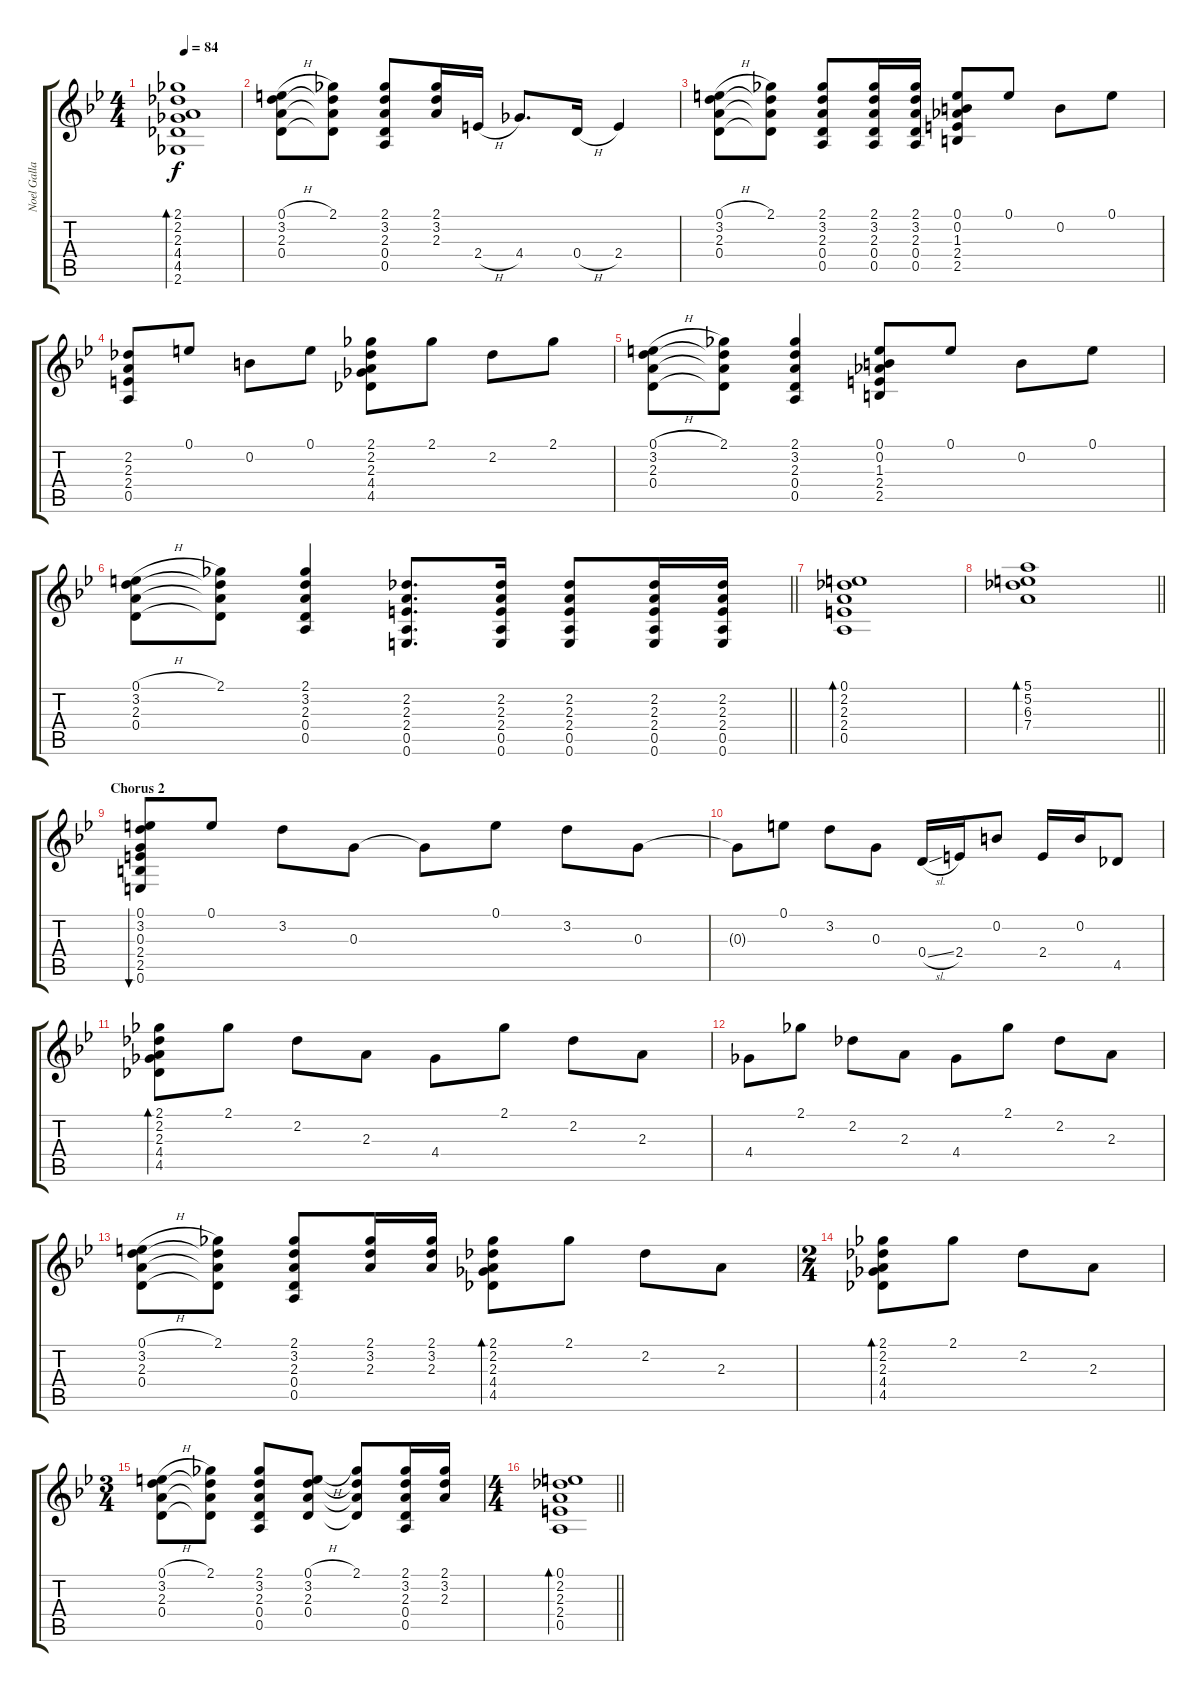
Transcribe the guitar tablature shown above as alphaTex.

\track ("Noel Gallagher" "Noel Galla") {instrument electricguitarjazz}
\staff {score tabs}
\tuning (E4 B3 G3 D3 A2 E2) {hide}
\ts (4 4)
\tempo 84
\clef g2
\ks bb
(2.1 2.2 2.3 4.4 4.5 2.6).1{bd 240 dy f} |
(0.1{h} 3.2 2.3 0.4).8 (2.1 3.2{t} 2.3{t} 0.4{t}).8 (2.1 3.2 2.3 0.4 0.5).8 (2.1 3.2 2.3).16 2.4{h}.16 4.4.8{d} 0.4{h}.16 2.4.4 |
(0.1{h} 3.2 2.3 0.4).8 (2.1 3.2{t} 2.3{t} 0.4{t}).8 (2.1 3.2 2.3 0.4 0.5).8 (2.1 3.2 2.3 0.4 0.5).16 (2.1 3.2 2.3 0.4 0.5).16 (0.1 0.2 1.3 2.4 2.5).8 0.1.8 0.2.8 0.1.8 |
(2.2 2.3 2.4 0.5).8 0.1.8 0.2.8 0.1.8 (2.1 2.2 2.3 4.4 4.5).8 2.1.8 2.2.8 2.1.8 |
(0.1{h} 3.2 2.3 0.4).8 (2.1 3.2{t} 2.3{t} 0.4{t}).8 (2.1 3.2 2.3 0.4 0.5).4 (0.1 0.2 1.3 2.4 2.5).8 0.1.8 0.2.8 0.1.8 |
\barLineRight lightlight
(0.1{h} 3.2 2.3 0.4).8 (2.1 3.2{t} 2.3{t} 0.4{t}).8 (2.1 3.2 2.3 0.4 0.5).4 (2.2 2.3 2.4 0.5 0.6).8{d} (2.2 2.3 2.4 0.5 0.6).16 (2.2 2.3 2.4 0.5 0.6).8 (2.2 2.3 2.4 0.5 0.6).16 (2.2 2.3 2.4 0.5 0.6).16 |
(0.1 2.2 2.3 2.4 0.5).1{bd 240} |
\barLineRight lightlight
(5.1 5.2 6.3 7.4).1{bd 240} |
\section ("" "Chorus 2")
(0.1 3.2 0.3 2.4 2.5 0.6).8{bu 240} 0.1.8 3.2.8 0.3.8 0.3{t}.8 0.1.8 3.2.8 0.3.8 |
0.3{t}.8 0.1.8 3.2.8 0.3.8 0.4{sl}.16 2.4.16 0.2.8 2.4.16 0.2.16 4.5.8 |
(2.1 2.2 2.3 4.4 4.5).8{bd 60} 2.1.8 2.2.8 2.3.8 4.4.8 2.1.8 2.2.8 2.3.8 |
4.4.8 2.1.8 2.2.8 2.3.8 4.4.8 2.1.8 2.2.8 2.3.8 |
(0.1{h} 3.2 2.3 0.4).8 (2.1 3.2{t} 2.3{t} 0.4{t}).8 (2.1 3.2 2.3 0.4 0.5).8 (2.1 3.2 2.3).16 (2.1 3.2 2.3).16 (2.1 2.2 2.3 4.4 4.5).8{bd 60} 2.1.8 2.2.8 2.3.8 |
\ts (2 4)
(2.1 2.2 2.3 4.4 4.5).8{bd 60} 2.1.8 2.2.8 2.3.8 |
\ts (3 4)
(0.1{h} 3.2 2.3 0.4).8 (2.1 3.2{t} 2.3{t} 0.4{t}).8 (2.1 3.2 2.3 0.4 0.5).8 (0.1{h} 3.2 2.3 0.4).8 (2.1 3.2{t} 2.3{t} 0.4{t}).8 (2.1 3.2 2.3 0.4 0.5).16 (2.1 3.2 2.3).16 |
\ts (4 4)
\barLineRight lightlight
(0.1 2.2 2.3 2.4 0.5).1{bd 240}
